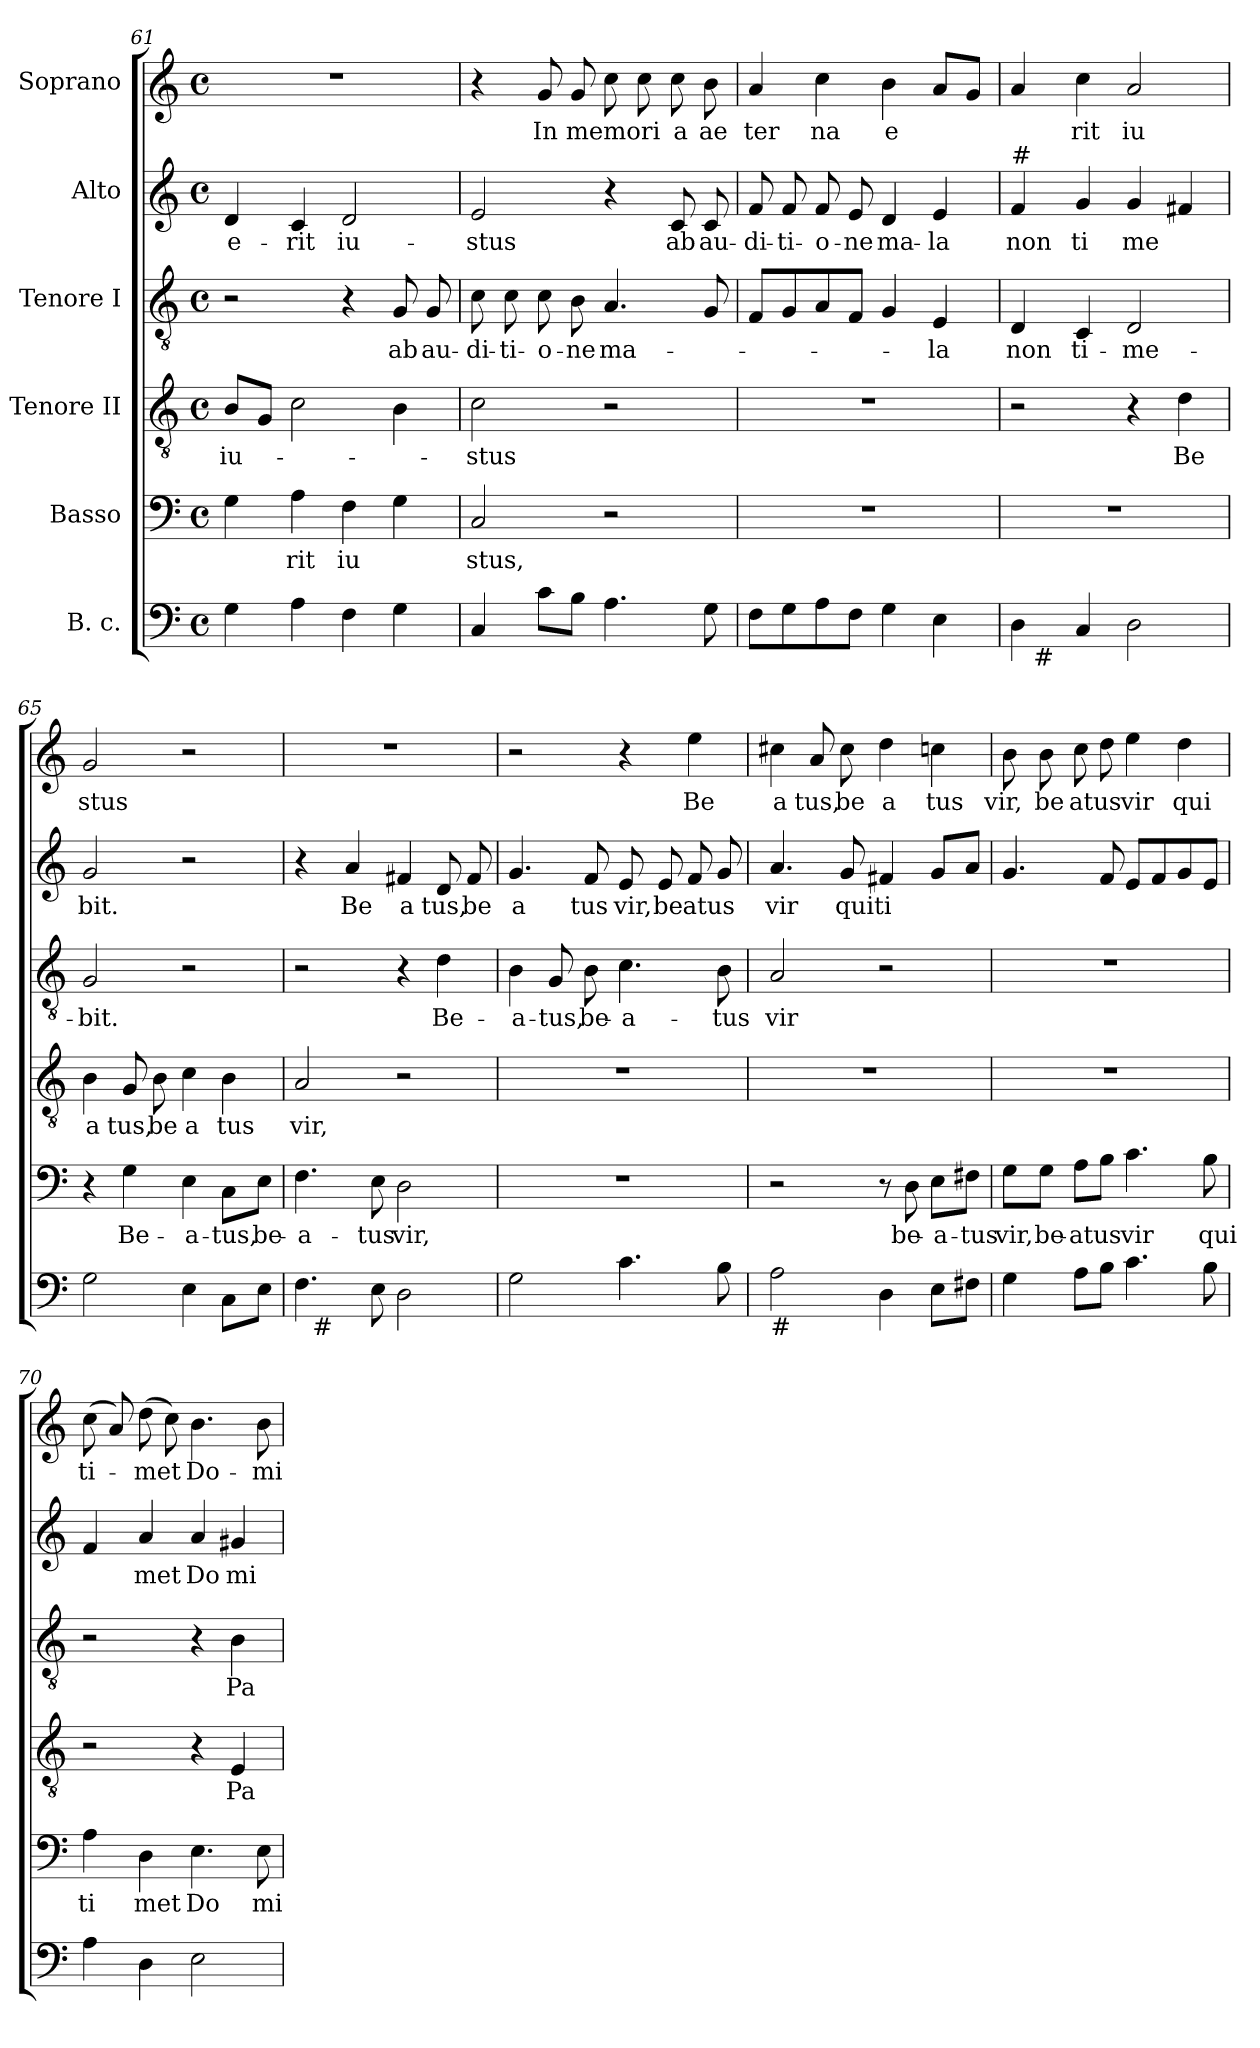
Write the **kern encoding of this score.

**kern	**kern	**text	**kern	**text	**kern	**text	**kern	**text	**kern	**text
*part6	*part5	*part5	*part4	*part4	*part3	*part3	*part2	*part2	*part1	*part1
*staff6	*staff5	*staff5	*staff4	*staff4	*staff3	*staff3	*staff2	*staff2	*staff1	*staff1
*I"B. c.	*I"Basso	*	*I"Tenore II	*	*I"Tenore I	*	*I"Alto	*	*I"Soprano	*
*clefF4	*clefF4	*	*clefGv2	*	*clefGv2	*	*clefG2	*	*clefG2	*
*k[]	*k[]	*	*k[]	*	*k[]	*	*k[]	*	*k[]	*
*C:	*C:	*	*C:	*	*C:	*	*C:	*	*C:	*
*M4/4	*M4/4	*	*M4/4	*	*M4/4	*	*M4/4	*	*M4/4	*
*met(c)	*met(c)	*	*met(c)	*	*met(c)	*	*met(c)	*	*met(c)	*
=61	=61	=61	=61	=61	=61	=61	=61	=61	=61	=61
!	!	!	!	!LO:LY:b	!	!	!	!LO:LY:b	!	!
4G\	4G\	.	8B/L	iu-	2r	.	4d/	e-	1r	.
.	.	.	8G/J	.	.	.	.	.	.	.
!	!	!LO:LY:b	!	!	!	!	!	!LO:LY:b	!	!
4A\	4A\	rit	2c\	.	.	.	4c/	-rit	.	.
!	!	!LO:LY:b	!	!	!	!	!	!LO:LY:b	!	!
4F\	4F\	iu	.	.	4r	.	2d/	iu-	.	.
!	!	!	!	!	!	!LO:LY:b	!	!	!	!
4G\	4G\	.	4B\	.	8G/	ab	.	.	.	.
!	!	!	!	!	!	!LO:LY:b	!	!	!	!
.	.	.	.	.	8G/	au-	.	.	.	.
=62	=62	=62	=62	=62	=62	=62	=62	=62	=62	=62
!	!	!LO:LY:b	!	!LO:LY:b	!	!LO:LY:b	!	!LO:LY:b	!	!
4C/	2C/	stus,	2c\	-stus	8c\	-di-	2e/	-stus	4r	.
!	!	!	!	!	!	!LO:LY:b	!	!	!	!
.	.	.	.	.	8c\	-ti-	.	.	.	.
!	!	!	!	!	!	!LO:LY:b	!	!	!	!LO:LY:b
8c\L	.	.	.	.	8c\	-o-	.	.	8g/	In
!	!	!	!	!	!	!LO:LY:b	!	!	!	!LO:LY:b
8B\J	.	.	.	.	8B\	-ne	.	.	8g/	memori
!	!	!	!	!	!	!LO:LY:b	!	!	!	!
4.A\	2r	.	2r	.	4.A/	ma-	4r	.	8cc\	.
.	.	.	.	.	.	.	.	.	8cc\	.
!	!	!	!	!	!	!	!	!LO:LY:b	!	!LO:LY:b
.	.	.	.	.	.	.	8c/	ab	8cc\	a
!	!	!	!	!	!	!	!	!LO:LY:b	!	!LO:LY:b
8G\	.	.	.	.	8G/	.	8c/	au-	8b\	ae
=63	=63	=63	=63	=63	=63	=63	=63	=63	=63	=63
!	!	!	!	!	!	!	!	!LO:LY:b	!	!LO:LY:b
8F\L	1r	.	1r	.	8F/L	.	8f/	-di-	4a/	ter
!	!	!	!	!	!	!	!	!LO:LY:b	!	!
8G\	.	.	.	.	8G/	.	8f/	-ti-	.	.
!	!	!	!	!	!	!	!	!LO:LY:b	!	!LO:LY:b
8A\	.	.	.	.	8A/	.	8f/	-o-	4cc\	na
!	!	!	!	!	!	!	!	!LO:LY:b	!	!
8F\J	.	.	.	.	8F/J	.	8e/	-ne	.	.
!	!	!	!	!	!	!	!	!LO:LY:b	!	!LO:LY:b
4G\	.	.	.	.	4G/	.	4d/	ma-	4b\	e
!	!	!	!	!	!	!LO:LY:b	!	!LO:LY:b	!	!
4E\	.	.	.	.	4E/	-la	4e/	-la	8a/L	.
.	.	.	.	.	.	.	.	.	8g/J	.
!!LO:PB:g=z
=64	=64	=64	=64	=64	=64	=64	=64	=64	=64	=64
!	!	!	!	!	!	!	!LO:TX:a:t=#	!	!	!
!LO:TX:b:t=#	!	!	!	!	!	!	!	!	!	!
!	!	!	!	!	!	!LO:LY:b	!	!LO:LY:b	!	!
*^	*	*	*	*	*	*	*	*	*	*
4D\	16ryy	1r	.	2r	.	4D/	non	4f/	non	4a/	.
!	!LO:TX:b:t=#	!	!	!	!	!	!	!	!	!	!
.	2...ryy	.	.	.	.	.	.	.	.	.	.
!	!	!	!	!	!	!	!LO:LY:b	!	!LO:LY:b	!	!LO:LY:b
4C/	.	.	.	.	.	4C/	ti-	4g/	ti	4cc\	rit
!	!	!	!	!	!	!	!LO:LY:b	!	!LO:LY:b	!	!LO:LY:b
2D\	.	.	.	4r	.	2D/	-me-	4g/	me	2a/	iu
!	!	!	!	!	!LO:LY:b	!	!	!	!	!	!
.	.	.	.	4d\	Be	.	.	4f#X/	.	.	.
=65	=65	=65	=65	=65	=65	=65	=65	=65	=65	=65	=65
!	!	!	!	!	!LO:LY:b	!	!LO:LY:b	!	!LO:LY:b	!	!LO:LY:b
*v	*v	*	*	*	*	*	*	*	*	*	*
2G\	4r	.	4B\	a	2G/	-bit.	2g/	bit.	2g/	stus
!	!	!LO:LY:b	!	!LO:LY:b	!	!	!	!	!	!
.	4G\	Be-	8G/	tus,	.	.	.	.	.	.
!	!	!	!	!LO:LY:b	!	!	!	!	!	!
.	.	.	8B\	be	.	.	.	.	.	.
!	!	!LO:LY:b	!	!LO:LY:b	!	!	!	!	!	!
4E\	4E\	-a-	4c\	a	2r	.	2r	.	2r	.
!	!	!LO:LY:b	!	!LO:LY:b	!	!	!	!	!	!
8C\L	8C\L	-tus,	4B\	tus	.	.	.	.	.	.
!	!	!LO:LY:b	!	!	!	!	!	!	!	!
8E\J	8E\J	be-	.	.	.	.	.	.	.	.
=66	=66	=66	=66	=66	=66	=66	=66	=66	=66	=66
!	!	!LO:LY:b	!	!LO:LY:b	!	!	!	!	!	!
*^	*	*	*	*	*	*	*	*	*	*
4.F\	16ryy	4.F\	-a-	2A/	vir,	2r	.	4r	.	1r	.
!	!LO:TX:b:t=#	!	!	!	!	!	!	!	!	!	!
.	2...ryy	.	.	.	.	.	.	.	.	.	.
!	!	!	!	!	!	!	!	!	!LO:LY:b	!	!
.	.	.	.	.	.	.	.	4a/	Be	.	.
!	!	!	!LO:LY:b	!	!	!	!	!	!	!	!
8E\	.	8E\	-tus	.	.	.	.	.	.	.	.
!	!	!	!LO:LY:b	!	!	!	!	!	!LO:LY:b	!	!
2D\	.	2D\	vir,	2r	.	4r	.	4f#X/	a	.	.
!	!	!	!	!	!	!	!LO:LY:b	!	!LO:LY:b	!	!
.	.	.	.	.	.	4d\	Be-	8d/	tus,	.	.
!	!	!	!	!	!	!	!	!	!LO:LY:b	!	!
.	.	.	.	.	.	.	.	8f#/	be	.	.
=67	=67	=67	=67	=67	=67	=67	=67	=67	=67	=67	=67
!	!	!	!	!	!	!	!LO:LY:b	!	!LO:LY:b	!	!
*v	*v	*	*	*	*	*	*	*	*	*	*
2G\	1r	.	1r	.	4B\	-a-	4.g/	a	2r	.
!	!	!	!	!	!	!LO:LY:b	!	!	!	!
.	.	.	.	.	8G/	-tus,	.	.	.	.
!	!	!	!	!	!	!LO:LY:b	!	!LO:LY:b	!	!
.	.	.	.	.	8B\	be-	8f/	tus	.	.
!	!	!	!	!	!	!LO:LY:b	!	!LO:LY:b	!	!
4.c\	.	.	.	.	4.c\	-a-	8e/	vir,	4r	.
!	!	!	!	!	!	!	!	!LO:LY:b	!	!
.	.	.	.	.	.	.	8e/	be	.	.
!	!	!	!	!	!	!	!	!LO:LY:b	!	!LO:LY:b
.	.	.	.	.	.	.	8f/	atus	4ee\	Be
!	!	!	!	!	!	!LO:LY:b	!	!	!	!
8B\	.	.	.	.	8B\	-tus	8g/	.	.	.
=68	=68	=68	=68	=68	=68	=68	=68	=68	=68	=68
!LO:TX:b:t=#	!	!	!	!	!	!	!	!	!	!
!	!	!	!	!	!	!LO:LY:b	!	!LO:LY:b	!	!LO:LY:b
2A\	2r	.	1r	.	2A/	vir	4.a/	vir	4cc#X\	a
!	!	!	!	!	!	!	!	!	!	!LO:LY:b
.	.	.	.	.	.	.	.	.	8a/	tus,
!	!	!	!	!	!	!	!	!LO:LY:b	!	!LO:LY:b
.	.	.	.	.	.	.	8g/	qui	8cc#\	be
!	!	!	!	!	!	!	!	!LO:LY:b	!	!LO:LY:b
4D\	8r	.	.	.	2r	.	4f#X/	ti	4dd\	a
!	!	!LO:LY:b	!	!	!	!	!	!	!	!
.	8D\	be-	.	.	.	.	.	.	.	.
!	!	!LO:LY:b	!	!	!	!	!	!	!	!LO:LY:b
8E\L	8E\L	-a-	.	.	.	.	8g/L	.	4ccn\	tus
!	!	!LO:LY:b	!	!	!	!	!	!	!	!
8F#X\J	8F#X\J	-tus	.	.	.	.	8a/J	.	.	.
=69	=69	=69	=69	=69	=69	=69	=69	=69	=69	=69
!	!	!LO:LY:b	!	!	!	!	!	!	!	!LO:LY:b
4G\	8G\L	vir,	1r	.	1r	.	4.g/	.	8b\	vir,
!	!	!LO:LY:b	!	!	!	!	!	!	!	!LO:LY:b
.	8G\J	be-	.	.	.	.	.	.	8b\	be
!	!	!LO:LY:b	!	!	!	!	!	!	!	!LO:LY:b
8A\L	8A\L	-atus	.	.	.	.	.	.	8cc\	atus
8B\J	8B\J	.	.	.	.	.	8f/	.	8dd\	.
!	!	!LO:LY:b	!	!	!	!	!	!	!	!LO:LY:b
4.c\	4.c\	vir	.	.	.	.	8e/L	.	4ee\	vir
.	.	.	.	.	.	.	8f/	.	.	.
!	!	!	!	!	!	!	!	!	!	!LO:LY:b
.	.	.	.	.	.	.	8g/	.	4dd\	qui
!	!	!LO:LY:b	!	!	!	!	!	!	!	!
8B\	8B\	qui	.	.	.	.	8e/J	.	.	.
!!LO:LB:g=z
=70	=70	=70	=70	=70	=70	=70	=70	=70	=70	=70
!	!	!LO:LY:b	!	!	!	!	!	!	!	!LO:LY:b
4A\	4A\	ti	2r	.	2r	.	4f/	.	(>8cc\	ti-
.	.	.	.	.	.	.	.	.	8a/)	.
!	!	!LO:LY:b	!	!	!	!	!	!LO:LY:b	!	!LO:LY:b
4D\	4D\	met	.	.	.	.	4a/	met	(>8dd\	-met
.	.	.	.	.	.	.	.	.	8cc\)	.
!	!	!LO:LY:b	!	!	!	!	!	!LO:LY:b	!	!LO:LY:b
2E\	4.E\	Do	4r	.	4r	.	4a/	Do	4.b\	Do-
!	!	!	!	!LO:LY:b	!	!LO:LY:b	!	!LO:LY:b	!	!
.	.	.	4E/	Pa-	4B\	Pa	4g#X/	mi	.	.
!	!	!LO:LY:b	!	!	!	!	!	!	!	!LO:LY:b
.	8E\	mi	.	.	.	.	.	.	8b\	-mi-
=	=	=	=	=	=	=	=	=	=	=
*-	*-	*-	*-	*-	*-	*-	*-	*-	*-	*-
